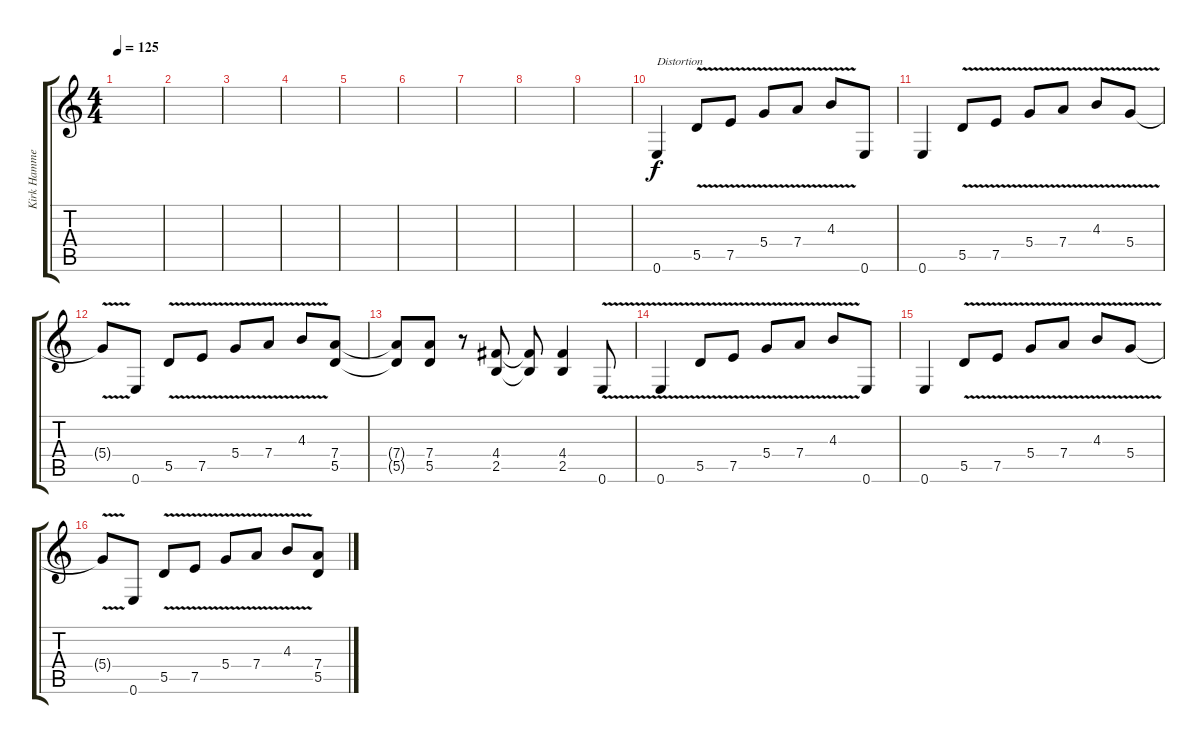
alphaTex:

\track ("Kirk Hammett" "Kirk Hamme") {instrument distortionguitar}
\staff {score tabs}
\tuning (E4 B3 G3 D3 A2 E2) {hide}
\ts (4 4)
\tempo 125
\clef g2
\ks c
|
|
|
|
|
|
|
|
|
0.6.4{txt "Distortion"} 5.5{v}.8 7.5{v}.8 5.4{v}.8 7.4{v}.8 4.3{v}.8 0.6.8 |
0.6.4 5.5{v}.8 7.5{v}.8 5.4{v}.8 7.4{v}.8 4.3{v}.8 5.4{v}.8 |
5.4{t}.8 0.6.8 5.5{v}.8 7.5{v}.8 5.4{v}.8 7.4{v}.8 4.3{v}.8 (7.4 5.5).8 |
(7.4{t} 5.5{t}).8 (7.4 5.5).8 r.8 (4.4 2.5).8 (4.4{t} 2.5{t}).8 (4.4 2.5).4 0.6{v}.8 |
0.6{v}.4 5.5{v}.8 7.5{v}.8 5.4{v}.8 7.4{v}.8 4.3{v}.8 0.6.8 |
0.6.4 5.5{v}.8 7.5{v}.8 5.4{v}.8 7.4{v}.8 4.3{v}.8 5.4{v}.8 |
5.4{t}.8 0.6.8 5.5{v}.8 7.5{v}.8 5.4{v}.8 7.4{v}.8 4.3{v}.8 (7.4 5.5).8
